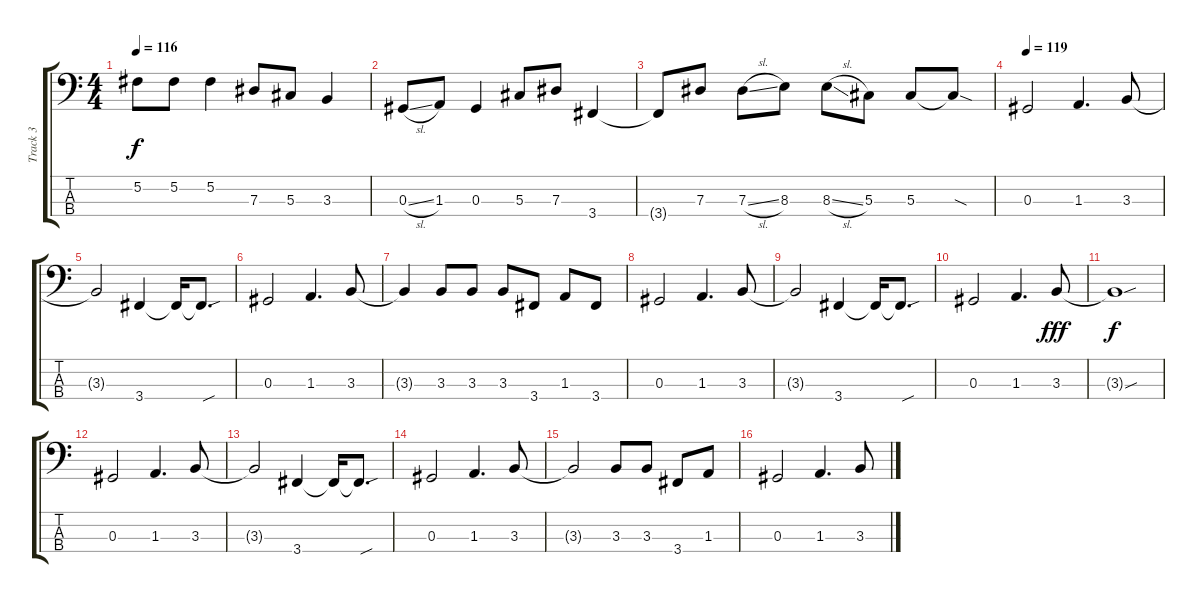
\track ("Track 3" "Track 3") {instrument electricbassfinger}
\staff {score tabs}
\tuning (Gb2 Db2 Ab1 Eb1) {hide}
\ts (4 4)
\tempo 116
\clef f4
\ks c
5.2{t}.8{dy f} 5.2.8 5.2.4 7.3.8 5.3.8 3.3.4 |
0.3{sl}.8 1.3.8 0.3.4 5.3.8 7.3.8 3.4.4 |
3.4{t}.8 7.3.8 7.3{sl}.8 8.3.8 8.3{sl}.8 5.3.8 5.3.8 5.3{sod t}.8 |
\tempo 119
0.3.2 1.3.4{d} 3.3.8 |
3.3{t}.2 3.4.4 3.4{t}.16 3.4{sou t}.8{d} |
0.3.2 1.3.4{d} 3.3.8 |
3.3{t}.4 3.3.8 3.3.8 3.3.8 3.4.8 1.3.8 3.4.8 |
0.3.2 1.3.4{d} 3.3.8 |
3.3{t}.2 3.4.4 3.4{t}.16 3.4{sou t}.8{d} |
0.3.2 1.3.4{d} 3.3.8{dy fff} |
3.3{sou t}.1{dy f} |
0.3.2 1.3.4{d} 3.3.8 |
3.3{t}.2 3.4.4 3.4{t}.16 3.4{sou t}.8{d} |
0.3.2 1.3.4{d} 3.3.8 |
3.3{t}.2 3.3.8 3.3.8 3.4.8 1.3.8 |
0.3.2 1.3.4{d} 3.3.8
